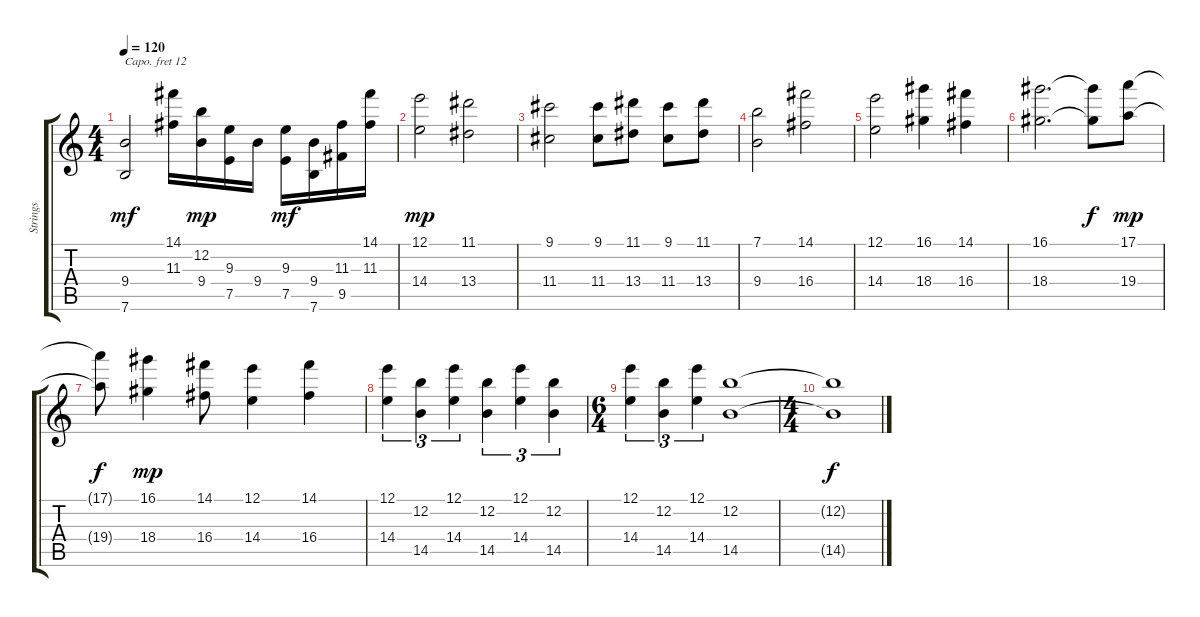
\track ("Strings" "Strings") {instrument stringensemble1}
\staff {score tabs}
\capo 12
\tuning (E4 B3 G3 D3 A2 E2) {hide}
\ts (4 4)
\tempo 120
\clef g2
\ks c
(9.4 7.6).2{dy mf} (14.1 11.3).16 (12.2 9.4).16{dy mp} (9.3 7.5).16 9.4.16 (9.3 7.5).16{dy mf} (9.4 7.6).16 (11.3 9.5).16 (14.1 11.3).16 |
(12.1 14.4).2{dy mp} (11.1 13.4).2 |
(9.1 11.4).2 (9.1 11.4).8 (11.1 13.4).8 (9.1 11.4).8 (11.1 13.4).8 |
(7.1 9.4).2 (14.1 16.4).2 |
(12.1 14.4).2 (16.1 18.4).4 (14.1 16.4).4 |
(16.1 18.4).2{d} (16.1{t} 18.4{t}).8{dy f} (17.1 19.4).8{dy mp} |
(17.1{t} 19.4{t}).8{dy f} (16.1 18.4).4{dy mp} (14.1 16.4).8 (12.1 14.4).4 (14.1 16.4).4 |
(12.1 14.4).4{tu (3 2)} (12.2 14.5).4{tu (3 2)} (12.1 14.4).4{tu (3 2)} (12.2 14.5).4{tu (3 2)} (12.1 14.4).4{tu (3 2)} (12.2 14.5).4{tu (3 2)} |
\ts (6 4)
(12.1 14.4).4{tu (3 2)} (12.2 14.5).4{tu (3 2)} (12.1 14.4).4{tu (3 2)} (12.2 14.5).1 |
\ts (4 4)
(12.2{t} 14.5{t}).1{dy f}
